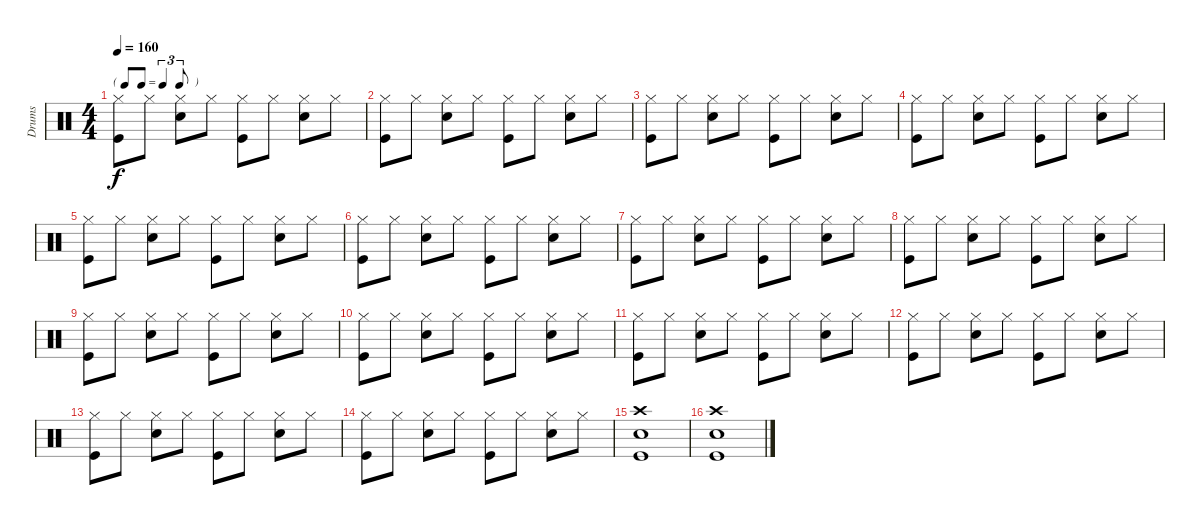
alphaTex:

\track ("Drums" "Drums") {instrument percussion}
\staff {score}
\articulation defaults
\ts (4 4)
\tf triplet8th
\tempo 160
\clef neutral
\ks c
("Hi-Hat (closed)" "Kick (hit)").8{dy f} "Hi-Hat (closed)".8 ("Hi-Hat (closed)" "Snare (hit) 2").8 "Hi-Hat (closed)".8 ("Hi-Hat (closed)" "Kick (hit)").8 "Hi-Hat (closed)".8 ("Hi-Hat (closed)" "Snare (hit) 2").8 "Hi-Hat (closed)".8 |
("Hi-Hat (closed)" "Kick (hit)").8 "Hi-Hat (closed)".8 ("Hi-Hat (closed)" "Snare (hit) 2").8 "Hi-Hat (closed)".8 ("Hi-Hat (closed)" "Kick (hit)").8 "Hi-Hat (closed)".8 ("Hi-Hat (closed)" "Snare (hit) 2").8 "Hi-Hat (closed)".8 |
("Hi-Hat (closed)" "Kick (hit)").8 "Hi-Hat (closed)".8 ("Hi-Hat (closed)" "Snare (hit) 2").8 "Hi-Hat (closed)".8 ("Hi-Hat (closed)" "Kick (hit)").8 "Hi-Hat (closed)".8 ("Hi-Hat (closed)" "Snare (hit) 2").8 "Hi-Hat (closed)".8 |
("Hi-Hat (closed)" "Kick (hit)").8 "Hi-Hat (closed)".8 ("Hi-Hat (closed)" "Snare (hit) 2").8 "Hi-Hat (closed)".8 ("Hi-Hat (closed)" "Kick (hit)").8 "Hi-Hat (closed)".8 ("Hi-Hat (closed)" "Snare (hit) 2").8 "Hi-Hat (closed)".8 |
("Hi-Hat (closed)" "Kick (hit)").8 "Hi-Hat (closed)".8 ("Hi-Hat (closed)" "Snare (hit) 2").8 "Hi-Hat (closed)".8 ("Hi-Hat (closed)" "Kick (hit)").8 "Hi-Hat (closed)".8 ("Hi-Hat (closed)" "Snare (hit) 2").8 "Hi-Hat (closed)".8 |
("Hi-Hat (closed)" "Kick (hit)").8 "Hi-Hat (closed)".8 ("Hi-Hat (closed)" "Snare (hit) 2").8 "Hi-Hat (closed)".8 ("Hi-Hat (closed)" "Kick (hit)").8 "Hi-Hat (closed)".8 ("Hi-Hat (closed)" "Snare (hit) 2").8 "Hi-Hat (closed)".8 |
("Hi-Hat (closed)" "Kick (hit)").8 "Hi-Hat (closed)".8 ("Hi-Hat (closed)" "Snare (hit) 2").8 "Hi-Hat (closed)".8 ("Hi-Hat (closed)" "Kick (hit)").8 "Hi-Hat (closed)".8 ("Hi-Hat (closed)" "Snare (hit) 2").8 "Hi-Hat (closed)".8 |
("Hi-Hat (closed)" "Kick (hit)").8 "Hi-Hat (closed)".8 ("Hi-Hat (closed)" "Snare (hit) 2").8 "Hi-Hat (closed)".8 ("Hi-Hat (closed)" "Kick (hit)").8 "Hi-Hat (closed)".8 ("Hi-Hat (closed)" "Snare (hit) 2").8 "Hi-Hat (closed)".8 |
("Hi-Hat (closed)" "Kick (hit)").8 "Hi-Hat (closed)".8 ("Hi-Hat (closed)" "Snare (hit) 2").8 "Hi-Hat (closed)".8 ("Hi-Hat (closed)" "Kick (hit)").8 "Hi-Hat (closed)".8 ("Hi-Hat (closed)" "Snare (hit) 2").8 "Hi-Hat (closed)".8 |
("Hi-Hat (closed)" "Kick (hit)").8 "Hi-Hat (closed)".8 ("Hi-Hat (closed)" "Snare (hit) 2").8 "Hi-Hat (closed)".8 ("Hi-Hat (closed)" "Kick (hit)").8 "Hi-Hat (closed)".8 ("Hi-Hat (closed)" "Snare (hit) 2").8 "Hi-Hat (closed)".8 |
("Hi-Hat (closed)" "Kick (hit)").8 "Hi-Hat (closed)".8 ("Hi-Hat (closed)" "Snare (hit) 2").8 "Hi-Hat (closed)".8 ("Hi-Hat (closed)" "Kick (hit)").8 "Hi-Hat (closed)".8 ("Hi-Hat (closed)" "Snare (hit) 2").8 "Hi-Hat (closed)".8 |
("Hi-Hat (closed)" "Kick (hit)").8 "Hi-Hat (closed)".8 ("Hi-Hat (closed)" "Snare (hit) 2").8 "Hi-Hat (closed)".8 ("Hi-Hat (closed)" "Kick (hit)").8 "Hi-Hat (closed)".8 ("Hi-Hat (closed)" "Snare (hit) 2").8 "Hi-Hat (closed)".8 |
("Hi-Hat (closed)" "Kick (hit)").8 "Hi-Hat (closed)".8 ("Hi-Hat (closed)" "Snare (hit) 2").8 "Hi-Hat (closed)".8 ("Hi-Hat (closed)" "Kick (hit)").8 "Hi-Hat (closed)".8 ("Hi-Hat (closed)" "Snare (hit) 2").8 "Hi-Hat (closed)".8 |
("Hi-Hat (closed)" "Kick (hit)").8 "Hi-Hat (closed)".8 ("Hi-Hat (closed)" "Snare (hit) 2").8 "Hi-Hat (closed)".8 ("Hi-Hat (closed)" "Kick (hit)").8 "Hi-Hat (closed)".8 ("Hi-Hat (closed)" "Snare (hit) 2").8 "Hi-Hat (closed)".8 |
("Crash high (hit)" "Snare (hit) 2" "Kick (hit)").1 |
("Crash high (hit)" "Snare (hit) 2" "Kick (hit)").1
